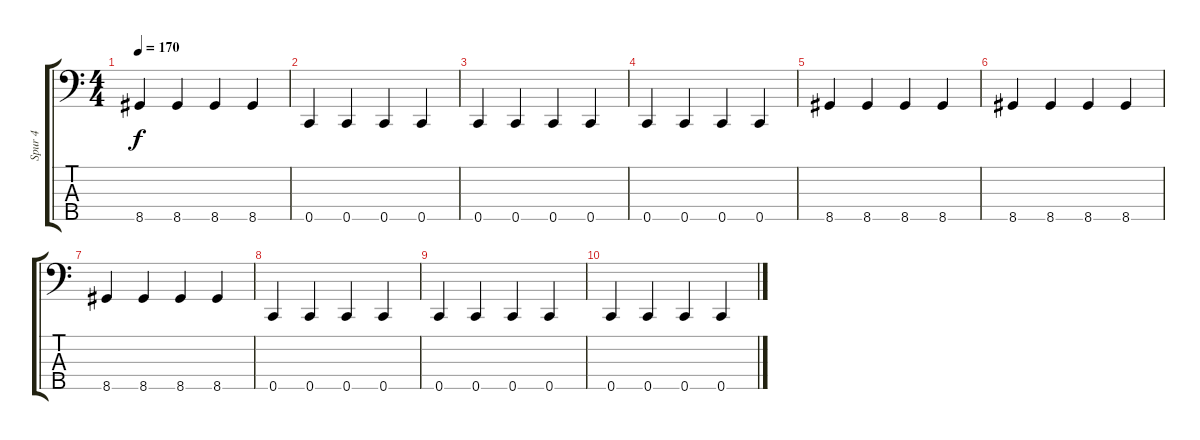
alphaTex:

\track ("Spur 4" "Spur 4") {solo instrument electricbassfinger}
\staff {score tabs}
\tuning (G2 Eb2 Bb1 F1 C1) {hide}
\ts (4 4)
\tempo 170
\clef f4
\ks c
8.5.4{dy f} 8.5.4 8.5.4 8.5.4 |
0.5.4 0.5.4 0.5.4 0.5.4 |
0.5.4 0.5.4 0.5.4 0.5.4 |
0.5.4 0.5.4 0.5.4 0.5.4 |
8.5.4 8.5.4 8.5.4 8.5.4 |
8.5.4 8.5.4 8.5.4 8.5.4 |
8.5.4 8.5.4 8.5.4 8.5.4 |
0.5.4 0.5.4 0.5.4 0.5.4 |
0.5.4 0.5.4 0.5.4 0.5.4 |
0.5.4 0.5.4 0.5.4 0.5.4
